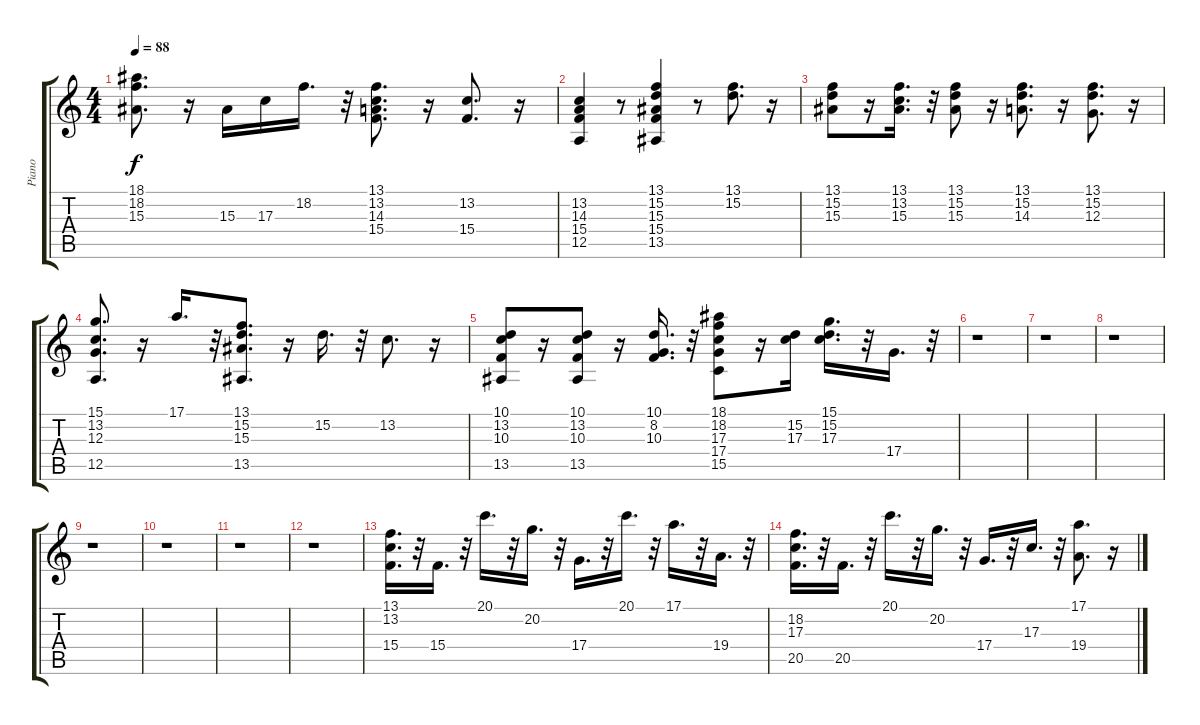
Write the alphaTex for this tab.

\track ("Piano" "Piano") {instrument acousticgrandpiano}
\staff {score tabs}
\tuning (E4 B3 G3 D3 A2 E2) {hide}
\ts (4 4)
\tempo 88
\clef g2
\ks c
(18.1 18.2 15.3).8{d dy f} r.16 15.3.16 17.3.16 18.2.16{d} r.32 (13.1 13.2 14.3 15.4).8{d} r.16 (13.2 15.4).8{d} r.16 |
(13.2 14.3 15.4 12.5).4 r.8 (13.1 15.2 15.3 15.4 13.5).4 r.8 (13.1 15.2).8{d} r.16 |
(13.1 15.2 15.3).8 r.16 (13.1 13.2 15.3).16{d} r.32 (13.1 15.2 15.3).8 r.16 (13.1 15.2 14.3).8{d} r.16 (13.1 15.2 12.3).8{d} r.16 |
(15.1 13.2 12.3 12.5).8{d} r.16 17.1.16{d} r.32 (13.1 15.2 15.3 13.5).8{d} r.16 15.2.16{d} r.32 13.2.8{d} r.16 |
(10.1 13.2 10.3 13.5).8 r.16 (10.1 13.2 10.3 13.5).8 r.16 (10.1 8.2 10.3).16{d} r.32 (18.1 18.2 17.3 17.4 15.5).8 r.16 (15.2 17.3).16 (15.1 15.2 17.3).16{d} r.32 17.4.16{d} r.32 |
r.1 |
r.1 |
r.1 |
r.1 |
r.1 |
r.1 |
r.1 |
(13.1 13.2 15.4).16{d volume 8} r.32 15.4.16{d} r.32 20.1.16{d} r.32 20.2.16{d} r.32 17.4.16{d} r.32 20.1.16{d} r.32 17.1.16{d} r.32 19.4.16{d} r.32 |
(18.2 17.3 20.5).16{d} r.32 20.5.16{d} r.32 20.1.16{d} r.32 20.2.16{d} r.32 17.4.16{d} r.32 17.3.16{d} r.32 (17.1 19.4).8{d} r.16
